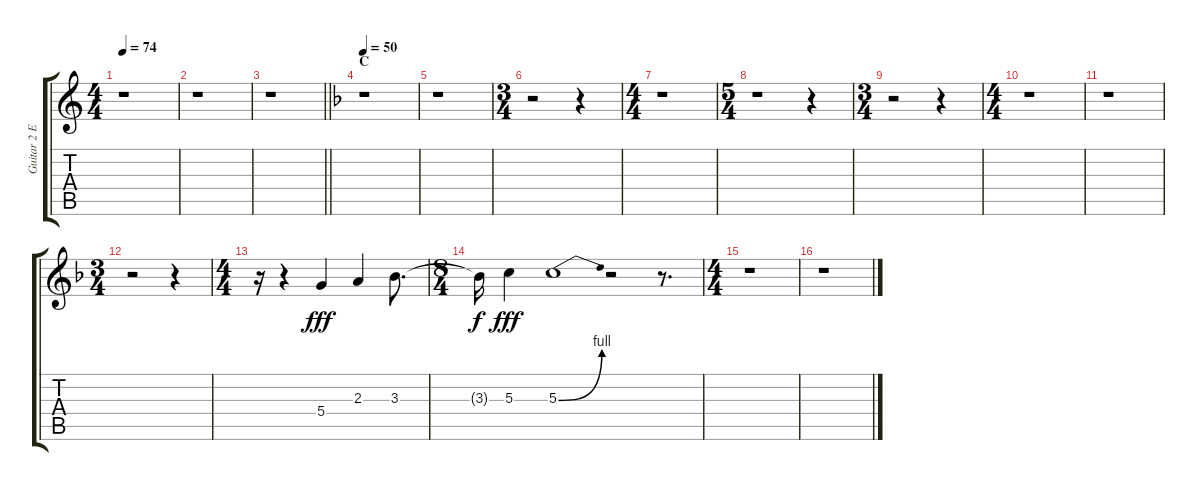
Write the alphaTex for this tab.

\track ("Guitar 2 Echo 2" "Guitar 2 E") {instrument distortionguitar}
\staff {score tabs}
\tuning (E4 B3 G3 D3 A2 E2) {hide}
\ts (4 4)
\tempo 74
\clef g2
\ks c
r.1{dy fff} |
r.1 |
\barLineRight lightlight
r.1 |
\section ("" "C")
\tempo 50
\ks f
r.1 |
r.1 |
\ts (3 4)
r.2 r.4 |
\ts (4 4)
r.1 |
\ts (5 4)
r.1 r.4 |
\ts (3 4)
r.2 r.4 |
\ts (4 4)
r.1 |
r.1 |
\ts (3 4)
r.2 r.4 |
\ts (4 4)
r.16 r.4 5.4.4 2.3.4 3.3.8{d} |
\ts (8 4)
3.3{t}.16{dy f} 5.3.4{dy fff} 5.3{be (bend 0 0 60 4)}.1 r.2 r.8{d} |
\ts (4 4)
r.1 |
r.1
